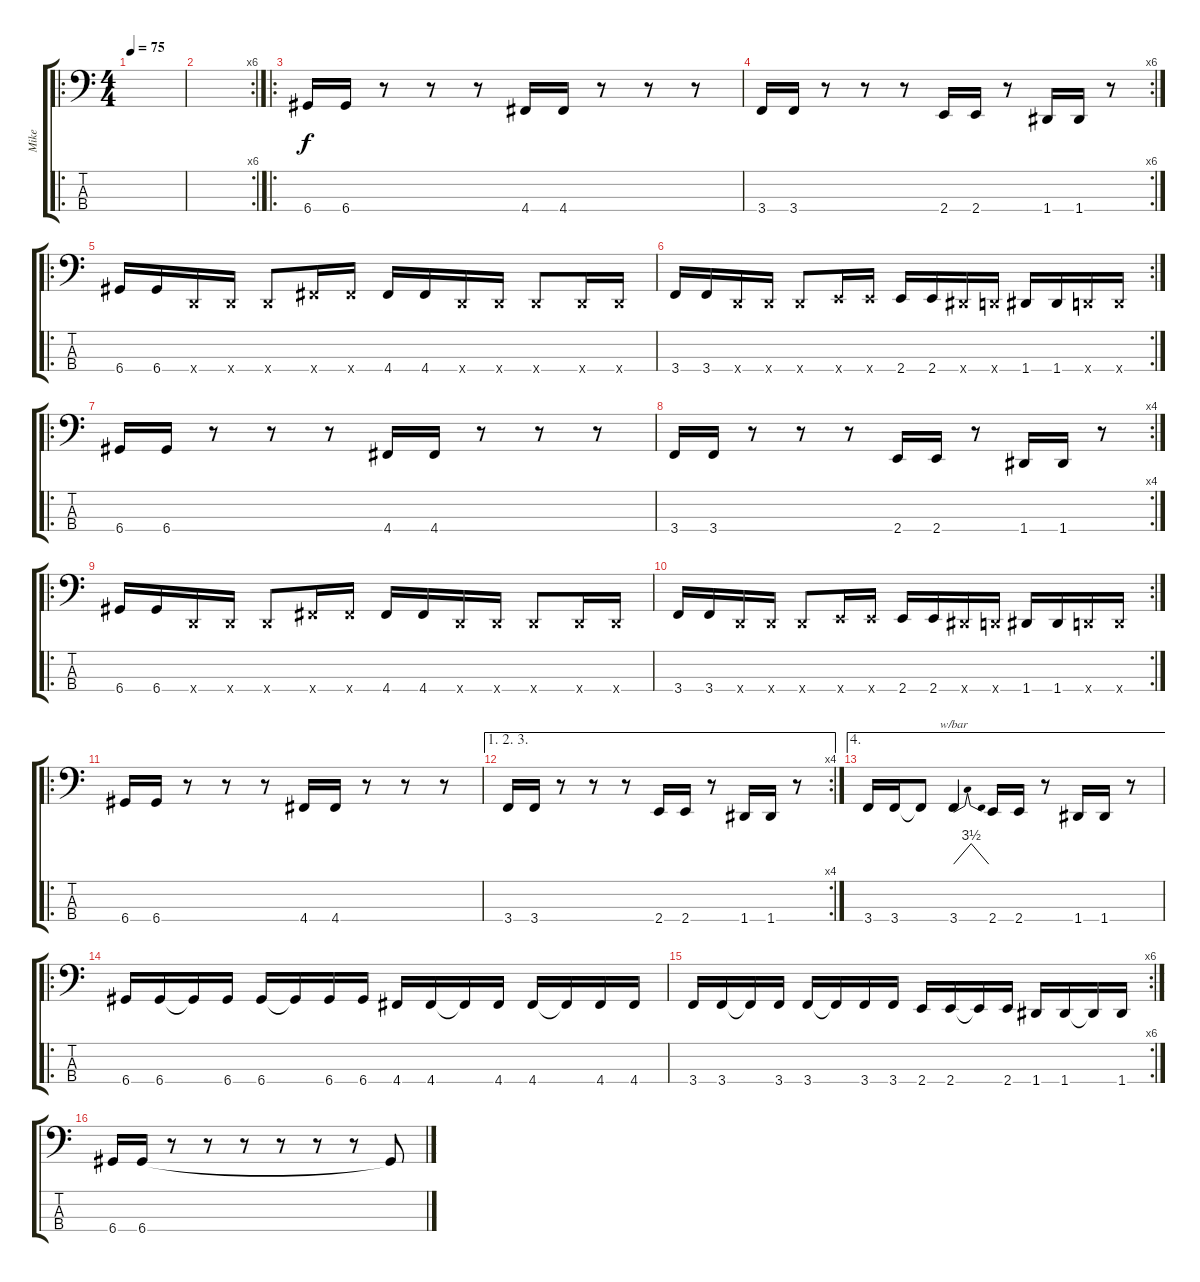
\track ("Mike" "Mike") {instrument electricbasspick}
\staff {score tabs}
\tuning (G2 D2 A1 D1) {hide}
\ro
\ts (4 4)
\tempo 75
\clef f4
\ks c
|
\rc 6
|
\ro
6.4.16 6.4.16 r.8 r.8 r.8 4.4.16 4.4.16 r.8 r.8 r.8 |
\rc 6
3.4.16 3.4.16 r.8 r.8 r.8 2.4.16 2.4.16 r.8 1.4.16 1.4.16 r.8 |
\ro
6.4.16 6.4.16 0.4{x}.16 0.4{x}.16 0.4{x}.8 4.4{x}.16 4.4{x}.16 4.4.16 4.4.16 0.4{x}.16 0.4{x}.16 0.4{x}.8 0.4{x}.16 0.4{x}.16 |
\rc 2
3.4.16 3.4.16 0.4{x}.16 0.4{x}.16 0.4{x}.8 2.4{x}.16 2.4{x}.16 2.4.16 2.4.16 1.4{x}.16 0.4{x}.16 1.4.16 1.4.16 0.4{x}.16 0.4{x}.16 |
\ro
6.4.16 6.4.16 r.8 r.8 r.8 4.4.16 4.4.16 r.8 r.8 r.8 |
\rc 4
3.4.16 3.4.16 r.8 r.8 r.8 2.4.16 2.4.16 r.8 1.4.16 1.4.16 r.8 |
\ro
6.4.16 6.4.16 0.4{x}.16 0.4{x}.16 0.4{x}.8 4.4{x}.16 4.4{x}.16 4.4.16 4.4.16 0.4{x}.16 0.4{x}.16 0.4{x}.8 0.4{x}.16 0.4{x}.16 |
\rc 2
3.4.16 3.4.16 0.4{x}.16 0.4{x}.16 0.4{x}.8 2.4{x}.16 2.4{x}.16 2.4.16 2.4.16 1.4{x}.16 0.4{x}.16 1.4.16 1.4.16 0.4{x}.16 0.4{x}.16 |
\ro
6.4.16 6.4.16 r.8 r.8 r.8 4.4.16 4.4.16 r.8 r.8 r.8 |
\ae (1 2 3)
\rc 4
3.4.16 3.4.16 r.8 r.8 r.8 2.4.16 2.4.16 r.8 1.4.16 1.4.16 r.8 |
\ae 4
3.4.16 3.4.16 3.4{t}.8 3.4.4{tbe (dip default 0 0 30 14 60 0)} 2.4.16 2.4.16 r.8 1.4.16 1.4.16 r.8 |
\ro
6.4.16 6.4.16 6.4{t}.16 6.4.16 6.4.16 6.4{t}.16 6.4.16 6.4.16 4.4.16 4.4.16 4.4{t}.16 4.4.16 4.4.16 4.4{t}.16 4.4.16 4.4.16 |
\rc 6
3.4.16 3.4.16 3.4{t}.16 3.4.16 3.4.16 3.4{t}.16 3.4.16 3.4.16 2.4.16 2.4.16 2.4{t}.16 2.4.16 1.4.16 1.4.16 1.4{t}.16 1.4.16 |
6.4.16 6.4.16 r.8 r.8 r.8 r.8 r.8 r.8 6.4{t}.8
